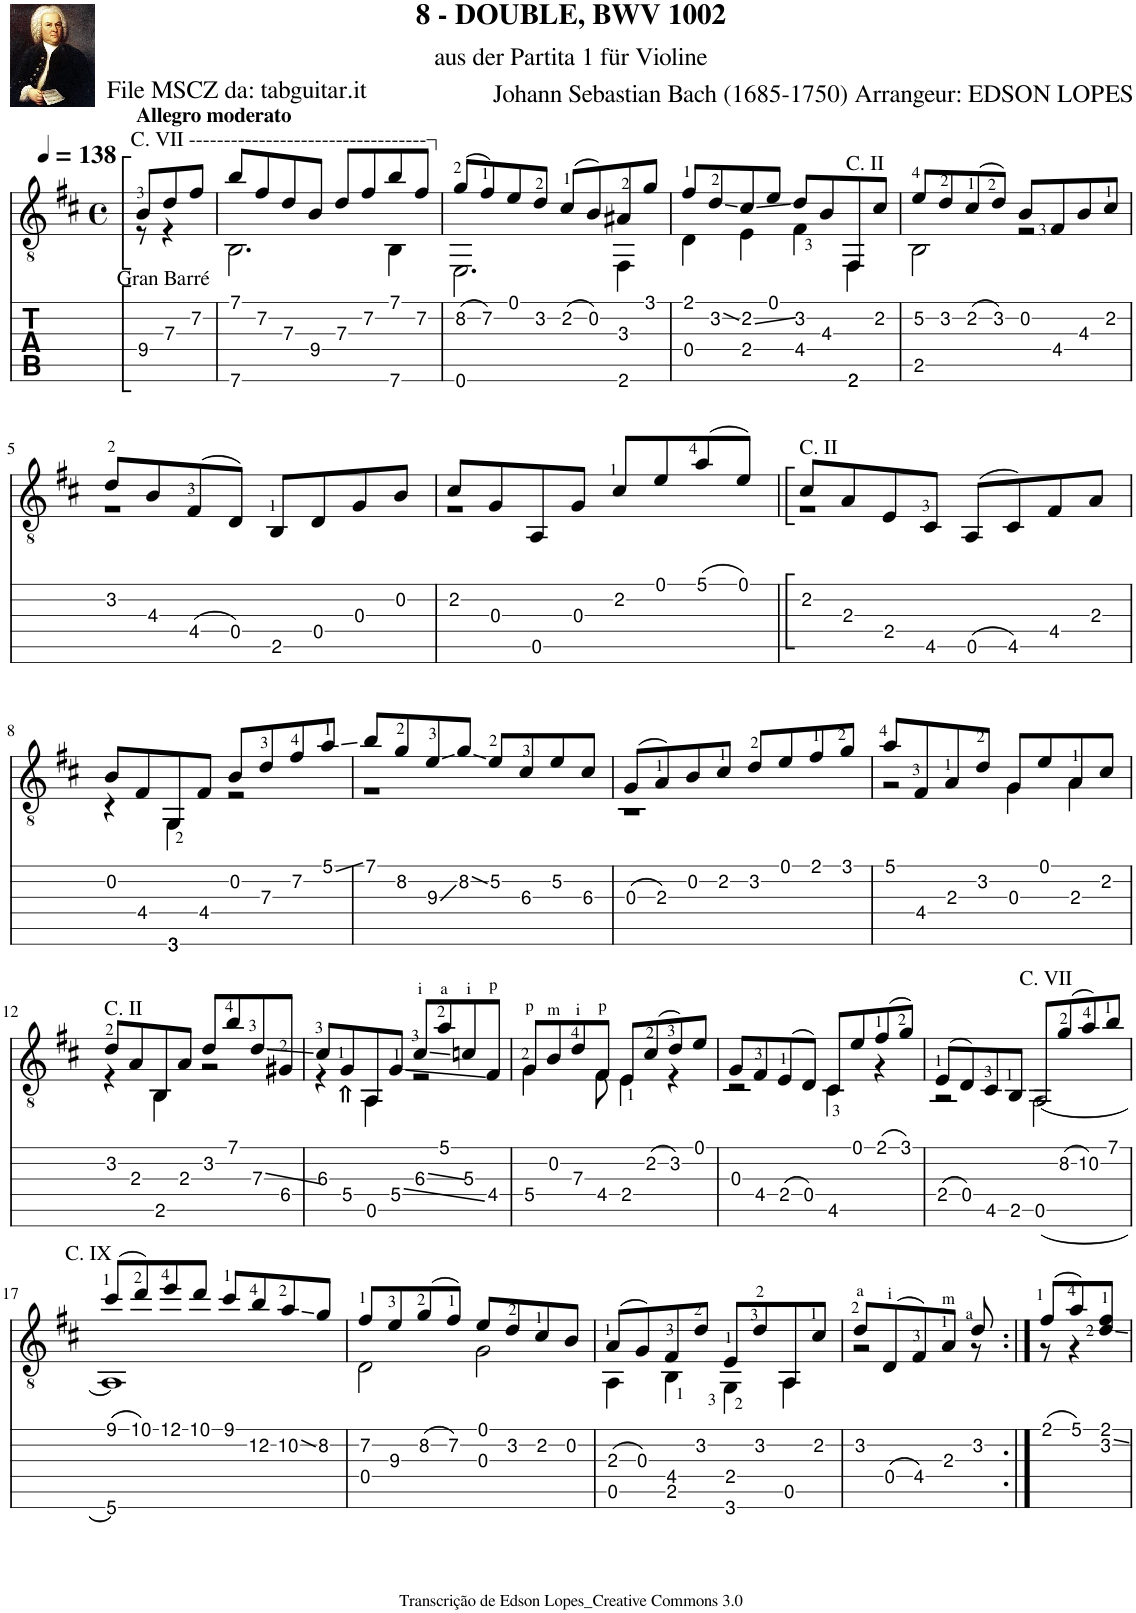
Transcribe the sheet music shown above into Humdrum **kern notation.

**kern	**kern
*part1	*part1
*staff2	*staff1
*I"Guitar	*
*I'Guit.	*
*stria6	*
*	*clefGv2
*k[f#c#]	*k[f#c#]
*M4/4	*M4/4
*met(c)	*met(c)
*MM138	*MM138
=	=
*^	*^
!	!	!LO:TX:a:t=C. VII ----------------------------------┐	!
!	!	!LO:TX:b:t=Gran Barré	!
!	!	!LO:TX:a:B:t=Allegro moderato	!
8B	8r	8B/L	8r
8dL	4r	8d/	4r
8f#J	.	8f#/J	.
=1	=1	=1	=1
8bL	2.BB	8b/L	2.BB\
8f#J	.	8f#/	.
8dL	.	8d/	.
8BJ	.	8B/J	.
8dL	.	8d/L	.
8f#J	.	8f#/	.
8bL	4BB	8b/	4BB\
8f#J	.	8f#/J	.
=2	=2	=2	=2
8gL	2.EE	(8g/L	2.EE\
8f#J	.	8f#/)	.
8eL	.	8e/	.
8dJ	.	8d/J	.
8c#L	.	(8c#/L	.
8BJ	.	8B/)	.
8A#L	4FF#	8A#X/	4FF#\
8gJ	.	8g/J	.
=3	=3	=3	=3
8f#L	4D	8f#/L	4D\
8dJ	.	8d/	.
8c#L	4E	8c#/	4E\
8eJ	.	8e/J	.
8dL	4F#	8d/L	4F#\
8BJ	.	8B/	.
!	!	!LO:TX:a:t=C. II	!
8FF#L	4FF#	8FF#/	4FF#\
8c#J	.	8c#/J	.
=4	=4	=4	=4
8eL	2BB	8e/L	2BB\
8dJ	.	8d/	.
8c#L	.	(8c#/	.
8dJ	.	8d/J)	.
8BL	2r	8B/L	2r
8F#J	.	8F#/	.
8BL	.	8B/	.
8c#J	.	8c#/J	.
!!LO:LB:g=z	!!
=5	=5	=5	=5
8dL	1r	8d/L	1r
8BJ	.	8B/	.
8F#L	.	(8F#/	.
8DJ	.	8D/J)	.
8BBL	.	8BB/L	.
8DJ	.	8D/	.
8GL	.	8G/	.
8BJ	.	8B/J	.
=6	=6	=6	=6
8c#L	1r	8c#/L	1r
8GJ	.	8G/	.
8AAL	.	8AA/	.
8GJ	.	8G/J	.
8c#L	.	8c#/L	.
8eJ	.	8e/	.
8aL	.	(8a/	.
8eJ	.	8e/J)	.
=7	=7	=7	=7
!	!	!LO:TX:a:t=C. II	!
8c#L	1r	8c#/L	1r
8AJ	.	8A/	.
8EL	.	8E/	.
8C#J	.	8C#/J	.
8AAL	.	(8AA/L	.
8C#J	.	8C#/)	.
8F#L	.	8F#/	.
8AJ	.	8A/J	.
!!LO:LB:g=z	!!
=8	=8	=8	=8
8BL	4r	8B/L	4r
8F#J	.	8F#/	.
8GGL	4GG	8GG/	4GG\
8F#J	.	8F#/J	.
8BL	2r	8B/L	2r
8dJ	.	8d/	.
8f#L	.	8f#/	.
8aJ	.	8a/J	.
=9	=9	=9	=9
8bL	1r	8b/L	1r
8gJ	.	8g/	.
8eL	.	8e/	.
8gJ	.	8g/J	.
8eL	.	8e/L	.
8c#J	.	8c#/	.
8eL	.	8e/	.
8c#J	.	8c#/J	.
=10	=10	=10	=10
8GL	1r	(8G/L	1r
8AJ	.	8A/)	.
8BL	.	8B/	.
8c#J	.	8c#/J	.
8dL	.	8d/L	.
8eJ	.	8e/	.
8f#L	.	8f#/	.
8gJ	.	8g/J	.
=11	=11	=11	=11
8aL	2r	8a/L	2r
8F#J	.	8F#/	.
8AL	.	8A/	.
8dJ	.	8d/J	.
8GL	4G	8G/L	4G\
8eJ	.	8e/	.
8AL	4A	8A/	4A\
8c#J	.	8c#/J	.
!!LO:LB:g=z	!!
=12	=12	=12	=12
!	!	!LO:TX:a:t=C. II	!
8dL	4r	8d/L	4r
8AJ	.	8A/	.
8BBL	4BB	8BB/	4BB\
8AJ	.	8A/J	.
8dL	2r	8d/L	2r
8bJ	.	8b/	.
8dL	.	8d/	.
8G#J	.	8G#X/J	.
=13	=13	=13	=13
8c#L	4r	8c#/L	4r
!	!	!LO:TX:b:B:t=⇑	!
8GJ	.	8G/	.
8AAL	4AA	8AA/	4AA\
8GJ	.	8G/J	.
8c#L	2r	8c#/L	2r
8aJ	.	8a/	.
8cL	.	8cn/	.
8F#J	.	8F#/J	.
=14	=14	=14	=14
8GL	4.G	8G/L	4.G\
8BJ	.	8B/	.
8dL	.	8d/	.
8F#J	8F#	8F#/J	8F#\
8EL	4E	8E/L	4E\
8c#J	.	(8c#/	.
8dL	4r	8d/)	4r
8eJ	.	8e/J	.
=15	=15	=15	=15
8GL	2r	8G/L	2r
8F#J	.	8F#/	.
8EL	.	(8E/	.
8DJ	.	8D/J)	.
8C#L	4C#	8C#/L	4C#\
8eJ	.	8e/	.
8f#L	4r	(8f#/	4r
8gJ	.	8g/J)	.
=16	=16	=16	=16
8EL	2r	(8E/L	2r
8DJ	.	8D/)	.
8C#L	.	8C#/	.
8BBJ	.	8BB/J	.
!	!	!LO:N:head=open	!
8AAL	[2AA	8AA!/L	[2AA\
!	!	!LO:TX:a:t=C. VII	!
8gJ	.	(8g/	.
8aL	.	8a/)	.
8bJ	.	8b/J	.
!!LO:LB:g=z	!!
=17	=17	=17	=17
!	!	!LO:TX:a:t=C. IX	!
8cc#L	1AA]	(8cc#/L	1AA]
8ddJ	.	8dd/)	.
8eeL	.	8ee/	.
8ddJ	.	8dd/J	.
8cc#L	.	8cc#/L	.
8bJ	.	8b/	.
8aL	.	8a/	.
8gJ	.	8g/J	.
=18	=18	=18	=18
8f#L	2D	8f#/L	2D\
8eJ	.	8e/	.
8gL	.	(8g/	.
8f#J	.	8f#/J)	.
8eL	2G	8e/L	2G\
8dJ	.	8d/	.
8c#L	.	8c#/	.
8BJ	.	8B/J	.
=19	=19	=19	=19
8AL	4AA	(8A/L	4AA\
8GJ	.	8G/)	.
8F#L	4BB	8F#/	4BB\
8dJ	.	8d/J	.
8EL	4GG	8E/L	4GG\
8dJ	.	8d/	.
8AAL	4AA	8AA/	4AA\
8c#J	.	8c#/J	.
=20	=20	=20	=20
8dL	2r	8d/L	2r
8DJ	.	(8D/	.
8F#L	.	8F#/)	.
8AJ	.	8A/J	.
8dJ	8r	8d/	8r
=21:|!	=21:|!	=21:|!	=21:|!
8f#	8r	(8f#/L	8r
8aL	4r	8a/)	4r
8d\ 8f#\J	.	8d/ 8f#/J	.
*v	*v	*	*
*	*v	*v
=	=
*-	*-
